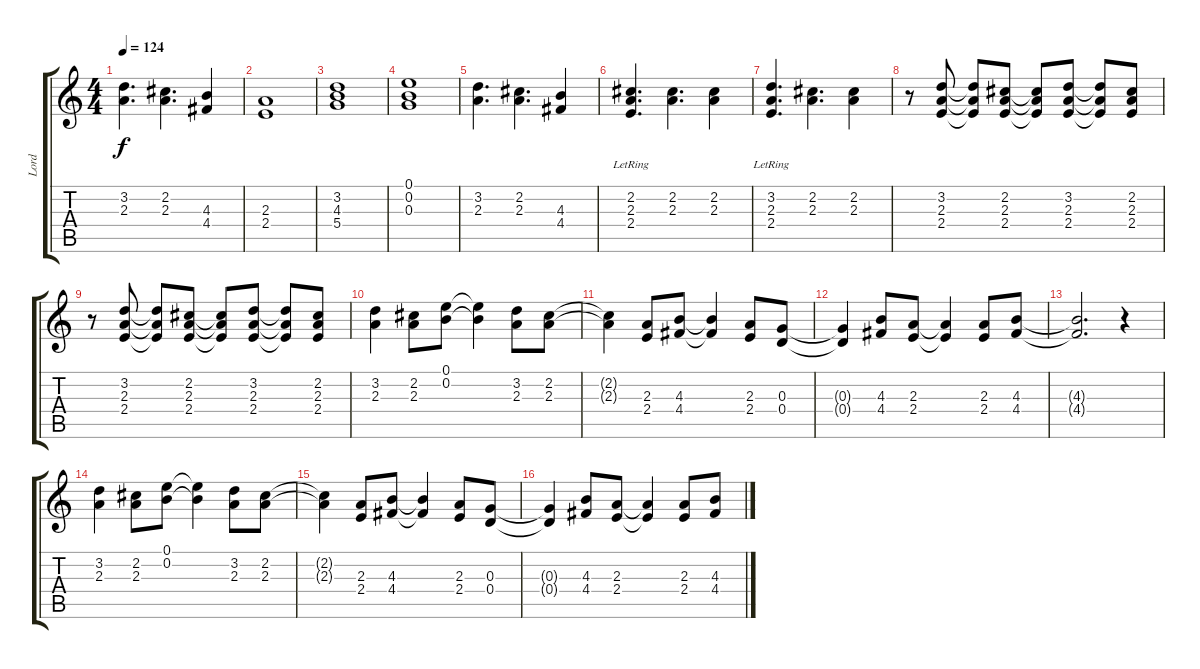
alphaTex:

\track ("Lord" "Lord") {instrument drawbarorgan}
\staff {score tabs}
\tuning (E5 B4 G4 D4 A3 E3) {hide}
\ts (4 4)
\tempo 124
\clef g2
\ks c
(3.2 2.3).4{d dy f} (2.2 2.3).4{d} (4.3 4.4).4 |
(2.3 2.4).1 |
(3.2 4.3 5.4).1 |
(0.1 0.2 0.3).1 |
(3.2 2.3).4{d} (2.2 2.3).4{d} (4.3 4.4).4 |
(2.2 2.3 2.4{lr}).4{d} (2.2 2.3).4{d} (2.2 2.3).4 |
(3.2 2.3 2.4{lr}).4{d} (2.2 2.3).4{d} (2.2 2.3).4 |
r.8 (3.2 2.3 2.4).8 (3.2{t} 2.3{t} 2.4{t}).8 (2.2 2.3 2.4).8 (2.2{t} 2.3{t} 2.4{t}).8 (3.2 2.3 2.4).8 (3.2{t} 2.3{t} 2.4{t}).8 (2.2 2.3 2.4).8 |
r.8 (3.2 2.3 2.4).8 (3.2{t} 2.3{t} 2.4{t}).8 (2.2 2.3 2.4).8 (2.2{t} 2.3{t} 2.4{t}).8 (3.2 2.3 2.4).8 (3.2{t} 2.3{t} 2.4{t}).8 (2.2 2.3 2.4).8 |
(3.2 2.3).4 (2.2 2.3).8 (0.1 0.2).8 (0.1{t} 0.2{t}).4 (3.2 2.3).8 (2.2 2.3).8 |
(2.2{t} 2.3{t}).4 (2.3 2.4).8 (4.3 4.4).8 (4.3{t} 4.4{t}).4 (2.3 2.4).8 (0.3 0.4).8 |
(0.3{t} 0.4{t}).4 (4.3 4.4).8 (2.3 2.4).8 (2.3{t} 2.4{t}).4 (2.3 2.4).8 (4.3 4.4).8 |
(4.3{t} 4.4{t}).2{d} r.4 |
(3.2 2.3).4 (2.2 2.3).8 (0.1 0.2).8 (0.1{t} 0.2{t}).4 (3.2 2.3).8 (2.2 2.3).8 |
(2.2{t} 2.3{t}).4 (2.3 2.4).8 (4.3 4.4).8 (4.3{t} 4.4{t}).4 (2.3 2.4).8 (0.3 0.4).8 |
(0.3{t} 0.4{t}).4 (4.3 4.4).8 (2.3 2.4).8 (2.3{t} 2.4{t}).4 (2.3 2.4).8 (4.3 4.4).8
